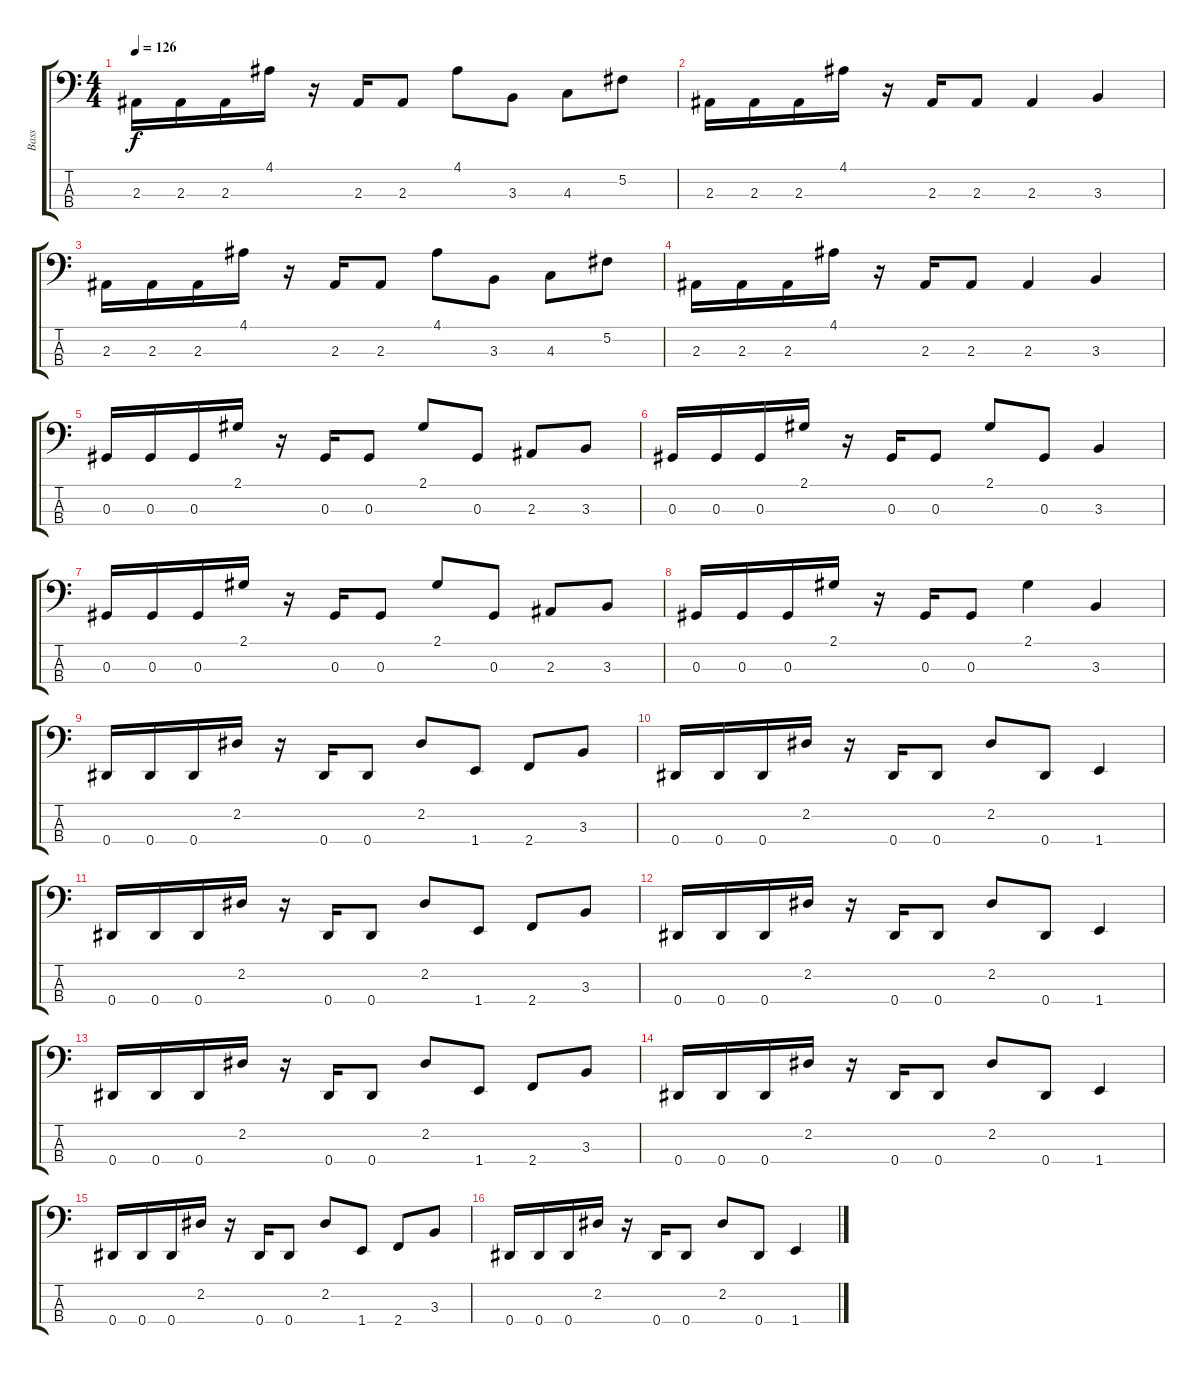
\track ("Bass" "Bass") {instrument electricbasspick}
\staff {score tabs}
\tuning (Gb2 Db2 Ab1 Eb1) {hide}
\ts (4 4)
\tempo 126
\clef f4
\ks c
2.3.16{dy f} 2.3.16 2.3.16 4.1.16 r.16 2.3.16 2.3.8 4.1.8 3.3.8 4.3.8 5.2.8 |
2.3.16 2.3.16 2.3.16 4.1.16 r.16 2.3.16 2.3.8 2.3.4 3.3.4 |
2.3.16 2.3.16 2.3.16 4.1.16 r.16 2.3.16 2.3.8 4.1.8 3.3.8 4.3.8 5.2.8 |
2.3.16 2.3.16 2.3.16 4.1.16 r.16 2.3.16 2.3.8 2.3.4 3.3.4 |
0.3.16 0.3.16 0.3.16 2.1.16 r.16 0.3.16 0.3.8 2.1.8 0.3.8 2.3.8 3.3.8 |
0.3.16 0.3.16 0.3.16 2.1.16 r.16 0.3.16 0.3.8 2.1.8 0.3.8 3.3.4 |
0.3.16 0.3.16 0.3.16 2.1.16 r.16 0.3.16 0.3.8 2.1.8 0.3.8 2.3.8 3.3.8 |
0.3.16 0.3.16 0.3.16 2.1.16 r.16 0.3.16 0.3.8 2.1.4 3.3.4 |
0.4.16 0.4.16 0.4.16 2.2.16 r.16 0.4.16 0.4.8 2.2.8 1.4.8 2.4.8 3.3.8 |
0.4.16 0.4.16 0.4.16 2.2.16 r.16 0.4.16 0.4.8 2.2.8 0.4.8 1.4.4 |
0.4.16 0.4.16 0.4.16 2.2.16 r.16 0.4.16 0.4.8 2.2.8 1.4.8 2.4.8 3.3.8 |
0.4.16 0.4.16 0.4.16 2.2.16 r.16 0.4.16 0.4.8 2.2.8 0.4.8 1.4.4 |
0.4.16 0.4.16 0.4.16 2.2.16 r.16 0.4.16 0.4.8 2.2.8 1.4.8 2.4.8 3.3.8 |
0.4.16 0.4.16 0.4.16 2.2.16 r.16 0.4.16 0.4.8 2.2.8 0.4.8 1.4.4 |
0.4.16 0.4.16 0.4.16 2.2.16 r.16 0.4.16 0.4.8 2.2.8 1.4.8 2.4.8 3.3.8 |
0.4.16 0.4.16 0.4.16 2.2.16 r.16 0.4.16 0.4.8 2.2.8 0.4.8 1.4.4
